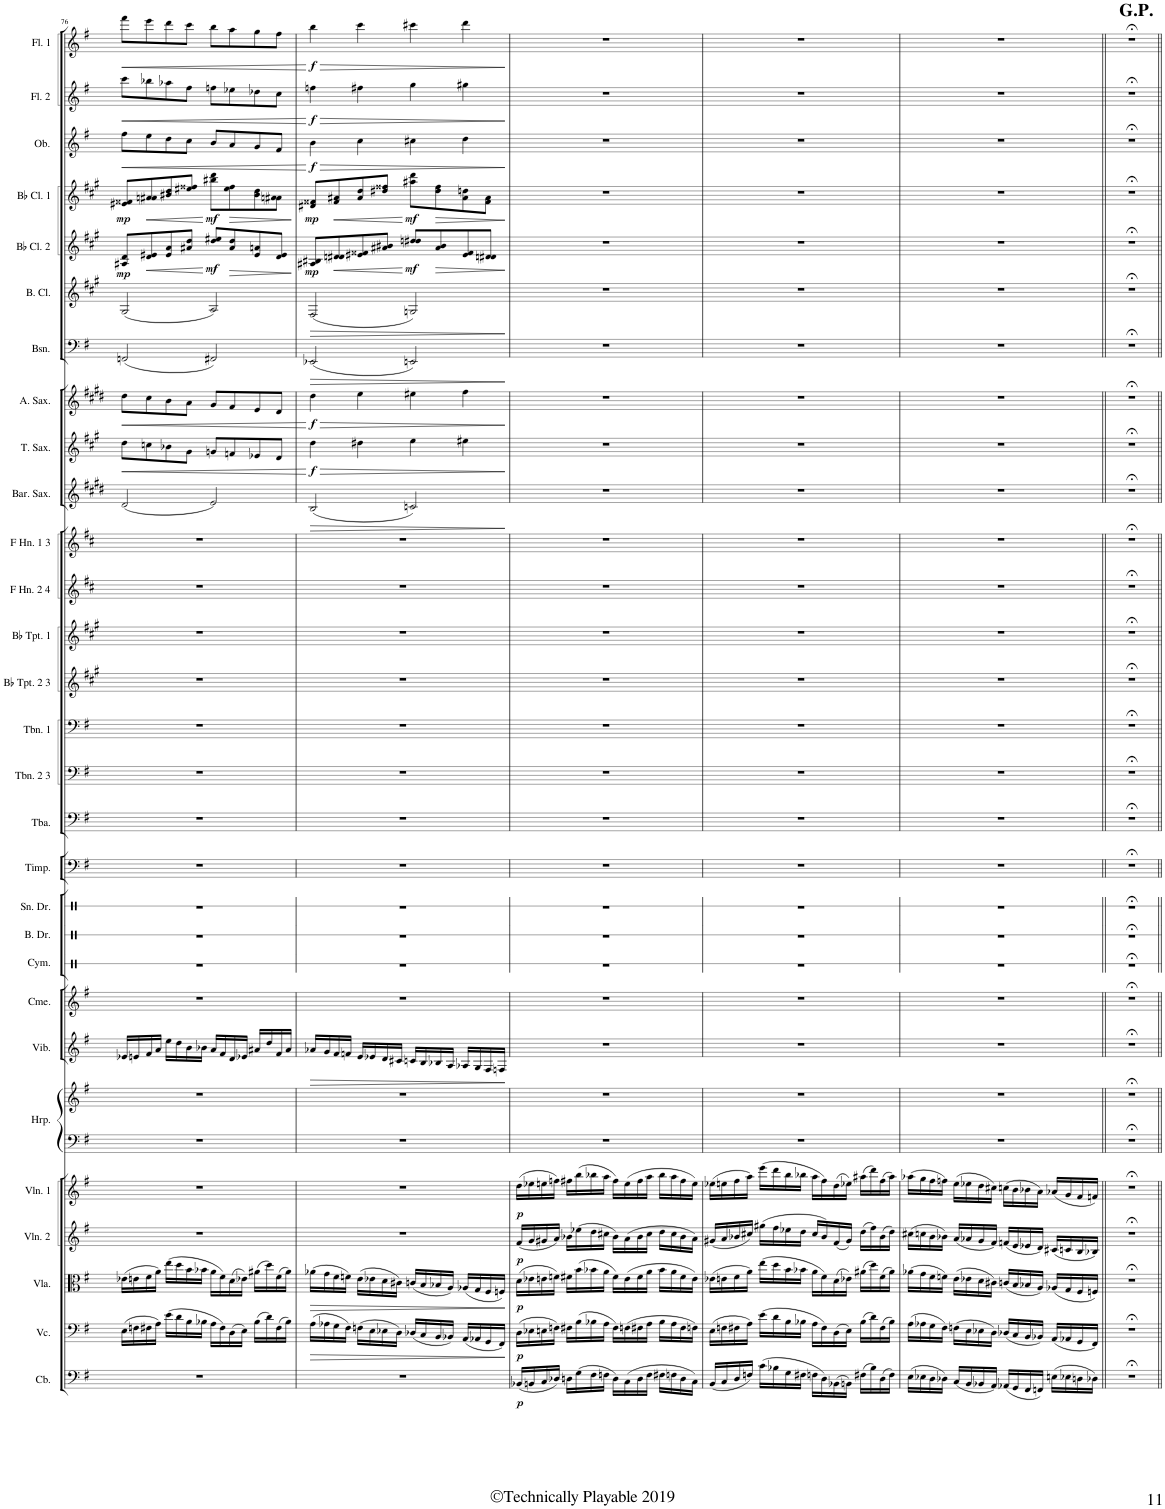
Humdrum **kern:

**kern	**dynam	**kern	**dynam	**kern	**dynam	**kern	**dynam	**kern	**dynam	**kern	**kern	**kern	**dynam	**kern	**kern	**kern	**kern	**kern	**kern	**kern	**kern	**kern	**kern	**kern	**kern	**kern	**dynam	**kern	**dynam	**kern	**dynam	**kern	**dynam	**kern	**dynam	**kern	**dynam	**kern	**dynam	**kern	**dynam	**kern	**dynam	**kern	**dynam
*part29	*part29	*part28	*part28	*part27	*part27	*part26	*part26	*part25	*part25	*part24	*part24	*part23	*part23	*part22	*part21	*part20	*part19	*part18	*part17	*part16	*part15	*part14	*part13	*part12	*part11	*part10	*part10	*part9	*part9	*part8	*part8	*part7	*part7	*part6	*part6	*part5	*part5	*part4	*part4	*part3	*part3	*part2	*part2	*part1	*part1
*staff30	*staff30	*staff29	*staff29	*staff28	*staff28	*staff27	*staff27	*staff26	*staff26	*staff25	*staff24	*staff23	*staff23	*staff22	*staff21	*staff20	*staff19	*staff18	*staff17	*staff16	*staff15	*staff14	*staff13	*staff12	*staff11	*staff10	*staff10	*staff9	*staff9	*staff8	*staff8	*staff7	*staff7	*staff6	*staff6	*staff5	*staff5	*staff4	*staff4	*staff3	*staff3	*staff2	*staff2	*staff1	*staff1
*I"Contrabass	*	*I"Violoncello	*	*I"Viola	*	*I"Violin 2	*	*I"Violin 1	*	*I"Harp	*	*I"Vibraphone	*	*I"Chimes	*I"Cymbal	*I"Bass Drum	*I"Snare Drum	*I"Timpani	*I"Tuba	*I"Trombone 2 &amp; 3	*I"Trombone 1	*I"Bb Trumpet 2 &amp; 3	*I"Bb Trumpet 1	*I"F Horn 2 &amp; 4	*I"F Horn 1 &amp; 3	*I"Baritone Saxophone	*	*I"Tenor Saxophone	*	*I"Alto Saxophone	*	*I"Bassoon	*	*I"Bass Clarinet	*	*I"Bb Clarinet 2	*	*I"Bb Clarinet 1	*	*I"Oboe	*	*I"Flute 2	*	*I"Flute 1	*
*I'Cb.	*	*I'Vc.	*	*I'Vla.	*	*I'Vln. 2	*	*I'Vln. 1	*	*I'Hrp.	*	*I'Vib.	*	*I'Cme.	*I'Cym.	*I'B. Dr.	*I'Sn. Dr.	*I'Timp.	*I'Tba.	*I'Tbn. 2 3	*I'Tbn. 1	*I'Bb Tpt. 2 3	*I'Bb Tpt. 1	*I'F Hn. 2 4	*I'F Hn. 1 3	*I'Bar. Sax.	*	*I'T. Sax.	*	*I'A. Sax.	*	*I'Bsn.	*	*I'B. Cl.	*	*I'Bb Cl. 2	*	*I'Bb Cl. 1	*	*I'Ob.	*	*I'Fl. 2	*	*I'Fl. 1	*
!!LO:PB:g=z
*clefF4	*	*clefF4	*	*clefC3	*	*clefG2	*	*clefG2	*	*clefF4	*clefG2	*clefG2	*	*clefG2	*clefX	*clefX	*clefX	*clefF4	*clefF4	*clefF4	*clefF4	*clefG2	*clefG2	*clefG2	*clefG2	*clefG2	*	*clefG2	*	*clefG2	*	*clefF4	*	*clefG2	*	*clefG2	*	*clefG2	*	*clefG2	*	*clefG2	*	*clefG2	*
*Trd7c12	*	*	*	*	*	*	*	*	*	*	*	*	*	*	*	*	*	*	*	*Trd1c2	*Trd1c2	*Trd1c2	*Trd1c2	*Trd4c7	*Trd4c7	*Trd12c21	*	*Trd8c14	*	*Trd5c9	*	*	*	*Trd8c14	*	*Trd1c2	*	*Trd1c2	*	*	*	*	*	*	*
*k[f#]	*	*k[f#]	*	*k[f#]	*	*k[f#]	*	*k[f#]	*	*k[f#]	*k[f#]	*k[f#]	*	*k[f#]	*k[]	*k[]	*k[]	*k[f#]	*k[f#]	*k[f#]	*k[f#]	*k[f#c#g#]	*k[f#c#g#]	*k[f#c#]	*k[f#c#]	*k[f#c#g#d#]	*	*k[f#c#g#]	*	*k[f#c#g#d#]	*	*k[f#]	*	*k[f#c#g#]	*	*k[f#c#g#]	*	*k[f#c#g#]	*	*k[f#]	*	*k[f#]	*	*k[f#]	*
*M4/4	*	*M4/4	*	*M4/4	*	*M4/4	*	*M4/4	*	*M4/4	*M4/4	*M4/4	*	*M4/4	*M4/4	*M4/4	*M4/4	*M4/4	*M4/4	*M4/4	*M4/4	*M4/4	*M4/4	*M4/4	*M4/4	*M4/4	*	*M4/4	*	*M4/4	*	*M4/4	*	*M4/4	*	*M4/4	*	*M4/4	*	*M4/4	*	*M4/4	*	*M4/4	*
=76	=76	=76	=76	=76	=76	=76	=76	=76	=76	=76	=76	=76	=76	=76	=76	=76	=76	=76	=76	=76	=76	=76	=76	=76	=76	=76	=76	=76	=76	=76	=76	=76	=76	=76	=76	=76	=76	=76	=76	=76	=76	=76	=76	=76	=76
!	!	!	!	!	!	!	!	!	!	!	!	!	!	!	!	!	!	!	!	!	!	!	!	!	!	!	!	!	!LO:HP:b	!	!LO:HP:b	!	!	!	!	!	!LO:DY:b	!	!LO:DY:b	!	!LO:HP:b	!	!LO:HP:b	!	!LO:HP:b
1r	.	(16E\LL	.	(16e-X\LL	.	1r	.	1r	.	1r	1r	16e-X/LL	.	1r	1r	1r	1r	1r	1r	1r	1r	1r	1r	1r	1r	(2d#/	.	8dd\L	<	8dd#\L	<	(2FFn/	.	(2G#/	.	8A#X/ 8d/L	mp	8e#X/ 8f##X/L	mp	8ff#\L	<	8ccc\L	<	8fff#\L	<
.	.	16Fn\	.	16en\	.	.	.	.	.	.	.	16en/	.	.	.	.	.	.	.	.	.	.	.	.	.	.	.	.	.	.	.	.	.	.	.	.	.	.	.	.	.	.	.	.	.
!	!	!	!	!	!	!	!	!	!	!	!	!	!	!	!	!	!	!	!	!	!	!	!	!	!	!	!	!	!	!	!	!	!	!	!	!	!LO:HP:b	!	!LO:HP:b	!	!	!	!	!	!
.	.	16F#X\	.	16f#\	.	.	.	.	.	.	.	16f#/	.	.	.	.	.	.	.	.	.	.	.	.	.	.	.	8ccn\	.	8cc#\	.	.	.	.	.	8d/ 8e#X/	<	8an/ 8a#X/	<	8ee\	.	8bb-X\	.	8eee\	.
.	.	16A\JJ)	.	16a\JJ)	.	.	.	.	.	.	.	16a/JJ	.	.	.	.	.	.	.	.	.	.	.	.	.	.	.	.	.	.	.	.	.	.	.	.	.	.	.	.	.	.	.	.	.
.	.	(16e\LL	.	(16ee\LL	.	.	.	.	.	.	.	16ee\LL	.	.	.	.	.	.	.	.	.	.	.	.	.	.	.	8b-X\	.	8b\	.	.	.	.	.	8e#/ 8a/	.	8b#X/ 8dd/	.	8dd\	.	8aa-X\	.	8ddd\	.
.	.	16d\	.	16dd\	.	.	.	.	.	.	.	16dd\	.	.	.	.	.	.	.	.	.	.	.	.	.	.	.	.	.	.	.	.	.	.	.	.	.	.	.	.	.	.	.	.	.
.	.	16B\	.	16b\	.	.	.	.	.	.	.	16b\	.	.	.	.	.	.	.	.	.	.	.	.	.	.	.	8g#\J	.	8a\J	.	.	.	.	.	8a#X/ 8dd/J	.	8ee#X/ 8ff##X/J	.	8cc\J	.	8ff#\J	.	8ccc\J	.
.	.	16B-X\JJ	.	16b-X\JJ	.	.	.	.	.	.	.	16b-X\JJ	.	.	.	.	.	.	.	.	.	.	.	.	.	.	.	.	.	.	.	.	.	.	.	.	.	.	.	.	.	.	.	.	.
!	!	!	!	!	!	!	!	!	!	!	!	!	!	!	!	!	!	!	!	!	!	!	!	!	!	!	!	!	!	!	!	!	!	!	!	!	!LO:DY:n=1:b	!	!LO:DY:n=1:b	!	!	!	!	!	!
.	.	16A\LL	.	16a\LL	.	.	.	.	.	.	.	16a/LL	.	.	.	.	.	.	.	.	.	.	.	.	.	2e/)	.	8gn/L	.	8g#/L	.	2FF#X/)	.	2A/)	.	8dd/ 8ee#X/L	[ mf	8bb#X\ 8ddd\L	[ mf	8b/L	.	8ffn\L	.	8bb\L	.
.	.	16F#\)	.	16f#\)	.	.	.	.	.	.	.	16f#/	.	.	.	.	.	.	.	.	.	.	.	.	.	.	.	.	.	.	.	.	.	.	.	.	.	.	.	.	.	.	.	.	.
!	!	!	!	!	!	!	!	!	!	!	!	!	!	!	!	!	!	!	!	!	!	!	!	!	!	!	!	!	!	!	!	!	!	!	!	!	!LO:HP:b	!	!LO:HP:b	!	!	!	!	!	!
.	.	(16D\	.	(16d\	.	.	.	.	.	.	.	16d/	.	.	.	.	.	.	.	.	.	.	.	.	.	.	.	8fn/	.	8f#/	.	.	.	.	.	8a#/ 8dd/	>	8ee#\ 8ff##\	>	8a/	.	8ee-X\	.	8aa\	.
.	.	16E\JJ)	.	16e-X\JJ)	.	.	.	.	.	.	.	16e-X/JJ	.	.	.	.	.	.	.	.	.	.	.	.	.	.	.	.	.	.	.	.	.	.	.	.	.	.	.	.	.	.	.	.	.
.	.	(16B-\LL	.	(16a#X\LL	.	.	.	.	.	.	.	16a#X/LL	.	.	.	.	.	.	.	.	.	.	.	.	.	.	.	8e-X/	.	8e/	.	.	.	.	.	8e#/ 8an/	.	8b#\ 8dd\	.	8g/	.	8dd-X\	.	8gg\	.
.	.	16d\)	.	16dd\)	.	.	.	.	.	.	.	16dd/	.	.	.	.	.	.	.	.	.	.	.	.	.	.	.	.	.	.	.	.	.	.	.	.	.	.	.	.	.	.	.	.	.
.	.	(16F#\	.	(16f#\	.	.	.	.	.	.	.	16f#/	.	.	.	.	.	.	.	.	.	.	.	.	.	.	.	8d/J	.	8d#/J	.	.	.	.	.	8d/ 8e#/J	.	8an\ 8a#X\J	.	8f#/J	.	8cc\J	.	8ff#\J	.
.	.	16B-\JJ)	.	16a#\JJ)	.	.	.	.	.	.	.	16a#/JJ	.	.	.	.	.	.	.	.	.	.	.	.	.	.	.	.	.	.	.	.	.	.	.	.	.	.	.	.	.	.	.	.	.
.	.	.	.	.	.	.	.	.	.	.	.	.	.	.	.	.	.	.	.	.	.	.	.	.	.	.	.	.	[	.	[	.	.	.	.	.	]	.	]	.	[	.	[	.	[
=77	=77	=77	=77	=77	=77	=77	=77	=77	=77	=77	=77	=77	=77	=77	=77	=77	=77	=77	=77	=77	=77	=77	=77	=77	=77	=77	=77	=77	=77	=77	=77	=77	=77	=77	=77	=77	=77	=77	=77	=77	=77	=77	=77	=77	=77
!	!	!	!LO:HP:b	!	!LO:HP:b	!	!	!	!	!	!	!	!LO:HP:b	!	!	!	!	!	!	!	!	!	!	!	!	!	!LO:HP:b	!	!LO:HP:b	!	!LO:HP:b	!	!LO:HP:b	!	!LO:HP:b	!	!	!	!	!	!LO:HP:b	!	!LO:HP:b	!	!LO:HP:b
!	!	!	!	!	!	!	!	!	!	!	!	!	!	!	!	!	!	!	!	!	!	!	!	!	!	!	!	!	!LO:DY:n=1:b	!	!LO:DY:n=1:b	!	!	!	!	!	!LO:DY:b	!	!LO:DY:b	!	!LO:DY:n=1:b	!	!LO:DY:n=1:b	!	!LO:DY:n=1:b
1r	.	(16A\LL	>	(16a-X\LL	>	1r	.	1r	.	1r	1r	16a-X/LL	>	1r	1r	1r	1r	1r	1r	1r	1r	1r	1r	1r	1r	(2B/	>	4dd\	> f	4dd#\	> f	(2EE-X/	>	(2F#/	>	8A#X/ 8B#X/L	mp	8d#X/ 8f##X/L	mp	4b\	> f	4ffn\	> f	4bb\	> f
.	.	16A-X\	.	16g\	.	.	.	.	.	.	.	16g/	.	.	.	.	.	.	.	.	.	.	.	.	.	.	.	.	.	.	.	.	.	.	.	.	.	.	.	.	.	.	.	.	.
!	!	!	!	!	!	!	!	!	!	!	!	!	!	!	!	!	!	!	!	!	!	!	!	!	!	!	!	!	!	!	!	!	!	!	!	!	!LO:HP:b	!	!LO:HP:b	!	!	!	!	!	!
.	.	16G\	.	16f#\	.	.	.	.	.	.	.	16f#/	.	.	.	.	.	.	.	.	.	.	.	.	.	.	.	.	.	.	.	.	.	.	.	8dn/ 8d#X/	<	8f##/ 8a#X/	<	.	.	.	.	.	.
.	.	16F#\JJ)	.	16fn\JJ)	.	.	.	.	.	.	.	16fn/JJ	.	.	.	.	.	.	.	.	.	.	.	.	.	.	.	.	.	.	.	.	.	.	.	.	.	.	.	.	.	.	.	.	.
.	.	(16Fn\LL	.	(16e\LL	.	.	.	.	.	.	.	16e/LL	.	.	.	.	.	.	.	.	.	.	.	.	.	.	.	4dd#X\	.	4ee\	.	.	.	.	.	8e#X/ 8f##X/	.	8a#/ 8dd/	.	4cc\	.	4ff#X\	.	4ccc\	.
.	.	16E\	.	16e-X\	.	.	.	.	.	.	.	16e-X/	.	.	.	.	.	.	.	.	.	.	.	.	.	.	.	.	.	.	.	.	.	.	.	.	.	.	.	.	.	.	.	.	.
.	.	16E-X\	.	16d\	.	.	.	.	.	.	.	16d/	.	.	.	.	.	.	.	.	.	.	.	.	.	.	.	.	.	.	.	.	.	.	.	8a#X/ 8b#X/J	.	8dd#X/ 8ff##X/J	.	.	.	.	.	.	.
.	.	16D\JJ)	.	16c#X\JJ)	.	.	.	.	.	.	.	16c#X/JJ	.	.	.	.	.	.	.	.	.	.	.	.	.	.	.	.	.	.	.	.	.	.	.	.	.	.	.	.	.	.	.	.	.
!	!	!	!	!	!	!	!	!	!	!	!	!	!	!	!	!	!	!	!	!	!	!	!	!	!	!	!	!	!	!	!	!	!	!	!	!	!LO:DY:n=1:b	!	!LO:DY:n=1:b	!	!	!	!	!	!
.	.	(16D-X/LL	.	(16cn/LL	.	.	.	.	.	.	.	16cn/LL	.	.	.	.	.	.	.	.	.	.	.	.	.	2cn/)	.	4ee\	.	4ee#X\	.	2EEn/)	.	2Gn/)	.	8ddn/ 8dd#X/L	[ mf	8aa#X\ 8ddd\L	[ mf	4cc#X\	.	4gg\	.	4ccc#X\	.
.	.	16C/	.	16B/	.	.	.	.	.	.	.	16B/	.	.	.	.	.	.	.	.	.	.	.	.	.	.	.	.	.	.	.	.	.	.	.	.	.	.	.	.	.	.	.	.	.
!	!	!	!	!	!	!	!	!	!	!	!	!	!	!	!	!	!	!	!	!	!	!	!	!	!	!	!	!	!	!	!	!	!	!	!	!	!LO:HP:b	!	!LO:HP:b	!	!	!	!	!	!
.	.	16BB/	.	16B-X/	.	.	.	.	.	.	.	16B-X/	.	.	.	.	.	.	.	.	.	.	.	.	.	.	.	.	.	.	.	.	.	.	.	8a#/ 8b#/	>	8dd#\ 8ff##\	>	.	.	.	.	.	.
.	.	16BB-X/JJ)	.	16A/JJ)	.	.	.	.	.	.	.	16A/JJ	.	.	.	.	.	.	.	.	.	.	.	.	.	.	.	.	.	.	.	.	.	.	.	.	.	.	.	.	.	.	.	.	.
.	.	(16AA/LL	.	(16A-X/LL	.	.	.	.	.	.	.	16A-X/LL	.	.	.	.	.	.	.	.	.	.	.	.	.	.	.	4ee#X\	.	4ff#\	.	.	.	.	.	8e#/ 8f##/	.	8a#\ 8ddn\	.	4dd\	.	4gg#X\	.	4ddd\	.
.	.	16AA-X/	.	16G/	.	.	.	.	.	.	.	16G/	.	.	.	.	.	.	.	.	.	.	.	.	.	.	.	.	.	.	.	.	.	.	.	.	.	.	.	.	.	.	.	.	.
.	.	16GG/	.	16F#/	.	.	.	.	.	.	.	16F#/	.	.	.	.	.	.	.	.	.	.	.	.	.	.	.	.	.	.	.	.	.	.	.	8dn/ 8d#X/J	.	8f##\ 8a#\J	.	.	.	.	.	.	.
.	.	16FF#/JJ)	.	16Fn/JJ)	.	.	.	.	.	.	.	16Fn/JJ	.	.	.	.	.	.	.	.	.	.	.	.	.	.	.	.	.	.	.	.	.	.	.	.	.	.	.	.	.	.	.	.	.
.	.	.	]	.	]	.	.	.	.	.	.	.	]	.	.	.	.	.	.	.	.	.	.	.	.	.	]	.	]	.	]	.	]	.	]	.	]	.	]	.	]	.	]	.	]
=78	=78	=78	=78	=78	=78	=78	=78	=78	=78	=78	=78	=78	=78	=78	=78	=78	=78	=78	=78	=78	=78	=78	=78	=78	=78	=78	=78	=78	=78	=78	=78	=78	=78	=78	=78	=78	=78	=78	=78	=78	=78	=78	=78	=78	=78
!	!LO:DY:b	!	!LO:DY:b	!	!LO:DY:b	!	!LO:DY:b	!	!LO:DY:b	!	!	!	!	!	!	!	!	!	!	!	!	!	!	!	!	!	!	!	!	!	!	!	!	!	!	!	!	!	!	!	!	!	!	!	!
(16BB-X/LL	p	(16D\LL	p	(16d\LL	p	(16f#/LL	p	(16dd\LL	p	1r	1r	1r	.	1r	1r	1r	1r	1r	1r	1r	1r	1r	1r	1r	1r	1r	.	1r	.	1r	.	1r	.	1r	.	1r	.	1r	.	1r	.	1r	.	1r	.
16BBn/	.	16E-X\	.	16e-X\	.	16g/	.	16ee-X\	.	.	.	.	.	.	.	.	.	.	.	.	.	.	.	.	.	.	.	.	.	.	.	.	.	.	.	.	.	.	.	.	.	.	.	.	.
16C/	.	16En\	.	16en\	.	16g#X/	.	16een\	.	.	.	.	.	.	.	.	.	.	.	.	.	.	.	.	.	.	.	.	.	.	.	.	.	.	.	.	.	.	.	.	.	.	.	.	.
16D-X/JJ)	.	16Fn\JJ)	.	16fn\JJ)	.	16a/JJ)	.	16ffn\JJ)	.	.	.	.	.	.	.	.	.	.	.	.	.	.	.	.	.	.	.	.	.	.	.	.	.	.	.	.	.	.	.	.	.	.	.	.	.
16Dn\LL	.	16F#X\LL	.	16f#X\LL	.	16b-X\LL	.	16ff#X\LL	.	.	.	.	.	.	.	.	.	.	.	.	.	.	.	.	.	.	.	.	.	.	.	.	.	.	.	.	.	.	.	.	.	.	.	.	.
(16G\	.	(16B\	.	(16b\	.	(16ee-X\	.	(16bb\	.	.	.	.	.	.	.	.	.	.	.	.	.	.	.	.	.	.	.	.	.	.	.	.	.	.	.	.	.	.	.	.	.	.	.	.	.
16F#\	.	16B-X\	.	16b-X\	.	16dd\	.	16bb-X\	.	.	.	.	.	.	.	.	.	.	.	.	.	.	.	.	.	.	.	.	.	.	.	.	.	.	.	.	.	.	.	.	.	.	.	.	.
16Fn\JJ	.	16A\JJ	.	16a\JJ	.	16cc#X\JJ	.	16aa\JJ	.	.	.	.	.	.	.	.	.	.	.	.	.	.	.	.	.	.	.	.	.	.	.	.	.	.	.	.	.	.	.	.	.	.	.	.	.
16D\LL)	.	16F#\LL)	.	16f#\LL)	.	16b-\LL)	.	16ff#\LL)	.	.	.	.	.	.	.	.	.	.	.	.	.	.	.	.	.	.	.	.	.	.	.	.	.	.	.	.	.	.	.	.	.	.	.	.	.
(16C\	.	(16Fn\	.	(16e\	.	(16a\	.	(16ee\	.	.	.	.	.	.	.	.	.	.	.	.	.	.	.	.	.	.	.	.	.	.	.	.	.	.	.	.	.	.	.	.	.	.	.	.	.
16D\	.	16F#X\	.	16f#\	.	16b-\	.	16ff#\	.	.	.	.	.	.	.	.	.	.	.	.	.	.	.	.	.	.	.	.	.	.	.	.	.	.	.	.	.	.	.	.	.	.	.	.	.
16F\JJ	.	16A\JJ	.	16a\JJ	.	16cc#\JJ	.	16aa\JJ	.	.	.	.	.	.	.	.	.	.	.	.	.	.	.	.	.	.	.	.	.	.	.	.	.	.	.	.	.	.	.	.	.	.	.	.	.
16F#X\LL	.	16B-\LL	.	16b-\LL	.	16dd\LL	.	16bb-\LL	.	.	.	.	.	.	.	.	.	.	.	.	.	.	.	.	.	.	.	.	.	.	.	.	.	.	.	.	.	.	.	.	.	.	.	.	.
16Fn\	.	16A\	.	16a\	.	16cc#\	.	16aa\	.	.	.	.	.	.	.	.	.	.	.	.	.	.	.	.	.	.	.	.	.	.	.	.	.	.	.	.	.	.	.	.	.	.	.	.	.
16D\	.	16F#\	.	16f#\	.	16b-\	.	16ff#\	.	.	.	.	.	.	.	.	.	.	.	.	.	.	.	.	.	.	.	.	.	.	.	.	.	.	.	.	.	.	.	.	.	.	.	.	.
16C\JJ)	.	16Fn\JJ)	.	16e\JJ)	.	16a\JJ)	.	16ee\JJ)	.	.	.	.	.	.	.	.	.	.	.	.	.	.	.	.	.	.	.	.	.	.	.	.	.	.	.	.	.	.	.	.	.	.	.	.	.
=79	=79	=79	=79	=79	=79	=79	=79	=79	=79	=79	=79	=79	=79	=79	=79	=79	=79	=79	=79	=79	=79	=79	=79	=79	=79	=79	=79	=79	=79	=79	=79	=79	=79	=79	=79	=79	=79	=79	=79	=79	=79	=79	=79	=79	=79
(16BB/LL	.	(16E\LL	.	(16e-X\LL	.	(16g#X/LL	.	(16ee-X\LL	.	1r	1r	1r	.	1r	1r	1r	1r	1r	1r	1r	1r	1r	1r	1r	1r	1r	.	1r	.	1r	.	1r	.	1r	.	1r	.	1r	.	1r	.	1r	.	1r	.
16C/	.	16Fn\	.	16en\	.	16a/	.	16een\	.	.	.	.	.	.	.	.	.	.	.	.	.	.	.	.	.	.	.	.	.	.	.	.	.	.	.	.	.	.	.	.	.	.	.	.	.
16D/	.	16F#X\	.	16f#\	.	16b-X/	.	16ff#\	.	.	.	.	.	.	.	.	.	.	.	.	.	.	.	.	.	.	.	.	.	.	.	.	.	.	.	.	.	.	.	.	.	.	.	.	.
16Fn/JJ)	.	16A\JJ)	.	16a\JJ)	.	16cc#X/JJ)	.	16aa\JJ)	.	.	.	.	.	.	.	.	.	.	.	.	.	.	.	.	.	.	.	.	.	.	.	.	.	.	.	.	.	.	.	.	.	.	.	.	.
(16c\LL	.	(16e\LL	.	(16ee\LL	.	(16gg#X\LL	.	(16eee\LL	.	.	.	.	.	.	.	.	.	.	.	.	.	.	.	.	.	.	.	.	.	.	.	.	.	.	.	.	.	.	.	.	.	.	.	.	.
16B-X\	.	16d\	.	16dd\	.	16ff#\	.	16ddd\	.	.	.	.	.	.	.	.	.	.	.	.	.	.	.	.	.	.	.	.	.	.	.	.	.	.	.	.	.	.	.	.	.	.	.	.	.
16G\	.	16B\	.	16b\	.	16ee-X\	.	16bb\	.	.	.	.	.	.	.	.	.	.	.	.	.	.	.	.	.	.	.	.	.	.	.	.	.	.	.	.	.	.	.	.	.	.	.	.	.
16F#X\JJ	.	16B-X\JJ	.	16b-X\JJ	.	16dd\JJ	.	16bb-X\JJ	.	.	.	.	.	.	.	.	.	.	.	.	.	.	.	.	.	.	.	.	.	.	.	.	.	.	.	.	.	.	.	.	.	.	.	.	.
16Fn\LL	.	16A\LL	.	16a\LL	.	16cc#/LL	.	16aa\LL	.	.	.	.	.	.	.	.	.	.	.	.	.	.	.	.	.	.	.	.	.	.	.	.	.	.	.	.	.	.	.	.	.	.	.	.	.
16D\)	.	16F#\)	.	16f#\)	.	16b-/)	.	16ff#\)	.	.	.	.	.	.	.	.	.	.	.	.	.	.	.	.	.	.	.	.	.	.	.	.	.	.	.	.	.	.	.	.	.	.	.	.	.
(16BB-X\	.	(16D\	.	(16d\	.	(16f#/	.	(16dd\	.	.	.	.	.	.	.	.	.	.	.	.	.	.	.	.	.	.	.	.	.	.	.	.	.	.	.	.	.	.	.	.	.	.	.	.	.
16BBn\JJ)	.	16E\JJ)	.	16e-X\JJ)	.	16g#/JJ)	.	16ee-X\JJ)	.	.	.	.	.	.	.	.	.	.	.	.	.	.	.	.	.	.	.	.	.	.	.	.	.	.	.	.	.	.	.	.	.	.	.	.	.
(16F#X\LL	.	(16B-\LL	.	(16a#X\LL	.	(16dd\LL	.	(16aa#X\LL	.	.	.	.	.	.	.	.	.	.	.	.	.	.	.	.	.	.	.	.	.	.	.	.	.	.	.	.	.	.	.	.	.	.	.	.	.
16B-\)	.	16d\)	.	16dd\)	.	16ff#\)	.	16ddd\)	.	.	.	.	.	.	.	.	.	.	.	.	.	.	.	.	.	.	.	.	.	.	.	.	.	.	.	.	.	.	.	.	.	.	.	.	.
(16D\	.	(16F#\	.	(16f#\	.	(16b-\	.	(16ff#\	.	.	.	.	.	.	.	.	.	.	.	.	.	.	.	.	.	.	.	.	.	.	.	.	.	.	.	.	.	.	.	.	.	.	.	.	.
16F#\JJ)	.	16B-\JJ)	.	16a#\JJ)	.	16dd\JJ)	.	16aa#\JJ)	.	.	.	.	.	.	.	.	.	.	.	.	.	.	.	.	.	.	.	.	.	.	.	.	.	.	.	.	.	.	.	.	.	.	.	.	.
=80	=80	=80	=80	=80	=80	=80	=80	=80	=80	=80	=80	=80	=80	=80	=80	=80	=80	=80	=80	=80	=80	=80	=80	=80	=80	=80	=80	=80	=80	=80	=80	=80	=80	=80	=80	=80	=80	=80	=80	=80	=80	=80	=80	=80	=80
(16E\LL	.	(16A\LL	.	(16a-X\LL	.	(16cc#X\LL	.	(16aa-X\LL	.	1r	1r	1r	.	1r	1r	1r	1r	1r	1r	1r	1r	1r	1r	1r	1r	1r	.	1r	.	1r	.	1r	.	1r	.	1r	.	1r	.	1r	.	1r	.	1r	.
16E-X\	.	16A-X\	.	16g\	.	16ccn\	.	16gg\	.	.	.	.	.	.	.	.	.	.	.	.	.	.	.	.	.	.	.	.	.	.	.	.	.	.	.	.	.	.	.	.	.	.	.	.	.
16D\	.	16G\	.	16f#\	.	16b\	.	16ff#\	.	.	.	.	.	.	.	.	.	.	.	.	.	.	.	.	.	.	.	.	.	.	.	.	.	.	.	.	.	.	.	.	.	.	.	.	.
16D-X\JJ)	.	16F#\JJ)	.	16fn\JJ)	.	16b-X\JJ)	.	16ffn\JJ)	.	.	.	.	.	.	.	.	.	.	.	.	.	.	.	.	.	.	.	.	.	.	.	.	.	.	.	.	.	.	.	.	.	.	.	.	.
(16C/LL	.	(16Fn\LL	.	(16e\LL	.	(16a/LL	.	(16ee\LL	.	.	.	.	.	.	.	.	.	.	.	.	.	.	.	.	.	.	.	.	.	.	.	.	.	.	.	.	.	.	.	.	.	.	.	.	.
16BB/	.	16E\	.	16e-X\	.	16a-X/	.	16ee-X\	.	.	.	.	.	.	.	.	.	.	.	.	.	.	.	.	.	.	.	.	.	.	.	.	.	.	.	.	.	.	.	.	.	.	.	.	.
16BB-X/	.	16E-X\	.	16d\	.	16g/	.	16dd\	.	.	.	.	.	.	.	.	.	.	.	.	.	.	.	.	.	.	.	.	.	.	.	.	.	.	.	.	.	.	.	.	.	.	.	.	.
16AA/JJ)	.	16D\JJ)	.	16c#X\JJ)	.	16f#/JJ)	.	16cc#X\JJ)	.	.	.	.	.	.	.	.	.	.	.	.	.	.	.	.	.	.	.	.	.	.	.	.	.	.	.	.	.	.	.	.	.	.	.	.	.
(16AA-X/LL	.	(16D-X/LL	.	(16cn/LL	.	(16fn/LL	.	(16ccn\LL	.	.	.	.	.	.	.	.	.	.	.	.	.	.	.	.	.	.	.	.	.	.	.	.	.	.	.	.	.	.	.	.	.	.	.	.	.
16GG/	.	16C/	.	16B/	.	16e/	.	16b\	.	.	.	.	.	.	.	.	.	.	.	.	.	.	.	.	.	.	.	.	.	.	.	.	.	.	.	.	.	.	.	.	.	.	.	.	.
16FF#/	.	16BB/	.	16B-X/	.	16e-X/	.	16b-X\	.	.	.	.	.	.	.	.	.	.	.	.	.	.	.	.	.	.	.	.	.	.	.	.	.	.	.	.	.	.	.	.	.	.	.	.	.
16FFn/JJ)	.	16BB-X/JJ)	.	16A/JJ)	.	16d/JJ)	.	16a\JJ)	.	.	.	.	.	.	.	.	.	.	.	.	.	.	.	.	.	.	.	.	.	.	.	.	.	.	.	.	.	.	.	.	.	.	.	.	.
(16En\LL	.	(16AA/LL	.	(16A-X/LL	.	(16c#X/LL	.	(16a-X/LL	.	.	.	.	.	.	.	.	.	.	.	.	.	.	.	.	.	.	.	.	.	.	.	.	.	.	.	.	.	.	.	.	.	.	.	.	.
16E-X\	.	16AA-X/	.	16G/	.	16cn/	.	16g/	.	.	.	.	.	.	.	.	.	.	.	.	.	.	.	.	.	.	.	.	.	.	.	.	.	.	.	.	.	.	.	.	.	.	.	.	.
16Dn\	.	16GG/	.	16F#/	.	16B/	.	16f#/	.	.	.	.	.	.	.	.	.	.	.	.	.	.	.	.	.	.	.	.	.	.	.	.	.	.	.	.	.	.	.	.	.	.	.	.	.
16D-X\JJ)	.	16FF#/JJ)	.	16Fn/JJ)	.	16B-X/JJ)	.	16fn/JJ)	.	.	.	.	.	.	.	.	.	.	.	.	.	.	.	.	.	.	.	.	.	.	.	.	.	.	.	.	.	.	.	.	.	.	.	.	.
=81||	=81||	=81||	=81||	=81||	=81||	=81||	=81||	=81||	=81||	=81||	=81||	=81||	=81||	=81||	=81||	=81||	=81||	=81||	=81||	=81||	=81||	=81||	=81||	=81||	=81||	=81||	=81||	=81||	=81||	=81||	=81||	=81||	=81||	=81||	=81||	=81||	=81||	=81||	=81||	=81||	=81||	=81||	=81||	=81||	=81||
!	!	!	!	!	!	!	!	!	!	!	!	!	!	!	!	!	!	!	!	!	!	!	!	!	!	!	!	!	!	!	!	!	!	!	!	!	!	!	!	!	!	!	!	!LO:TX:a:B:t=G.P.	!
1r;<	.	1r;<	.	1r;<	.	1r;<	.	1r;<	.	1r;<	1r;<	1r;<	.	1r;<	1r;<	1r;<	1r;<	1r;<	1r;<	1r;<	1r;<	1r;<	1r;<	1r;<	1r;<	1r;<	.	1r;<	.	1r;<	.	1r;<	.	1r;<	.	1r;<	.	1r;<	.	1r;<	.	1r;<	.	1r;<	.
=||	=||	=||	=||	=||	=||	=||	=||	=||	=||	=||	=||	=||	=||	=||	=||	=||	=||	=||	=||	=||	=||	=||	=||	=||	=||	=||	=||	=||	=||	=||	=||	=||	=||	=||	=||	=||	=||	=||	=||	=||	=||	=||	=||	=||	=||
*-	*-	*-	*-	*-	*-	*-	*-	*-	*-	*-	*-	*-	*-	*-	*-	*-	*-	*-	*-	*-	*-	*-	*-	*-	*-	*-	*-	*-	*-	*-	*-	*-	*-	*-	*-	*-	*-	*-	*-	*-	*-	*-	*-	*-	*-
